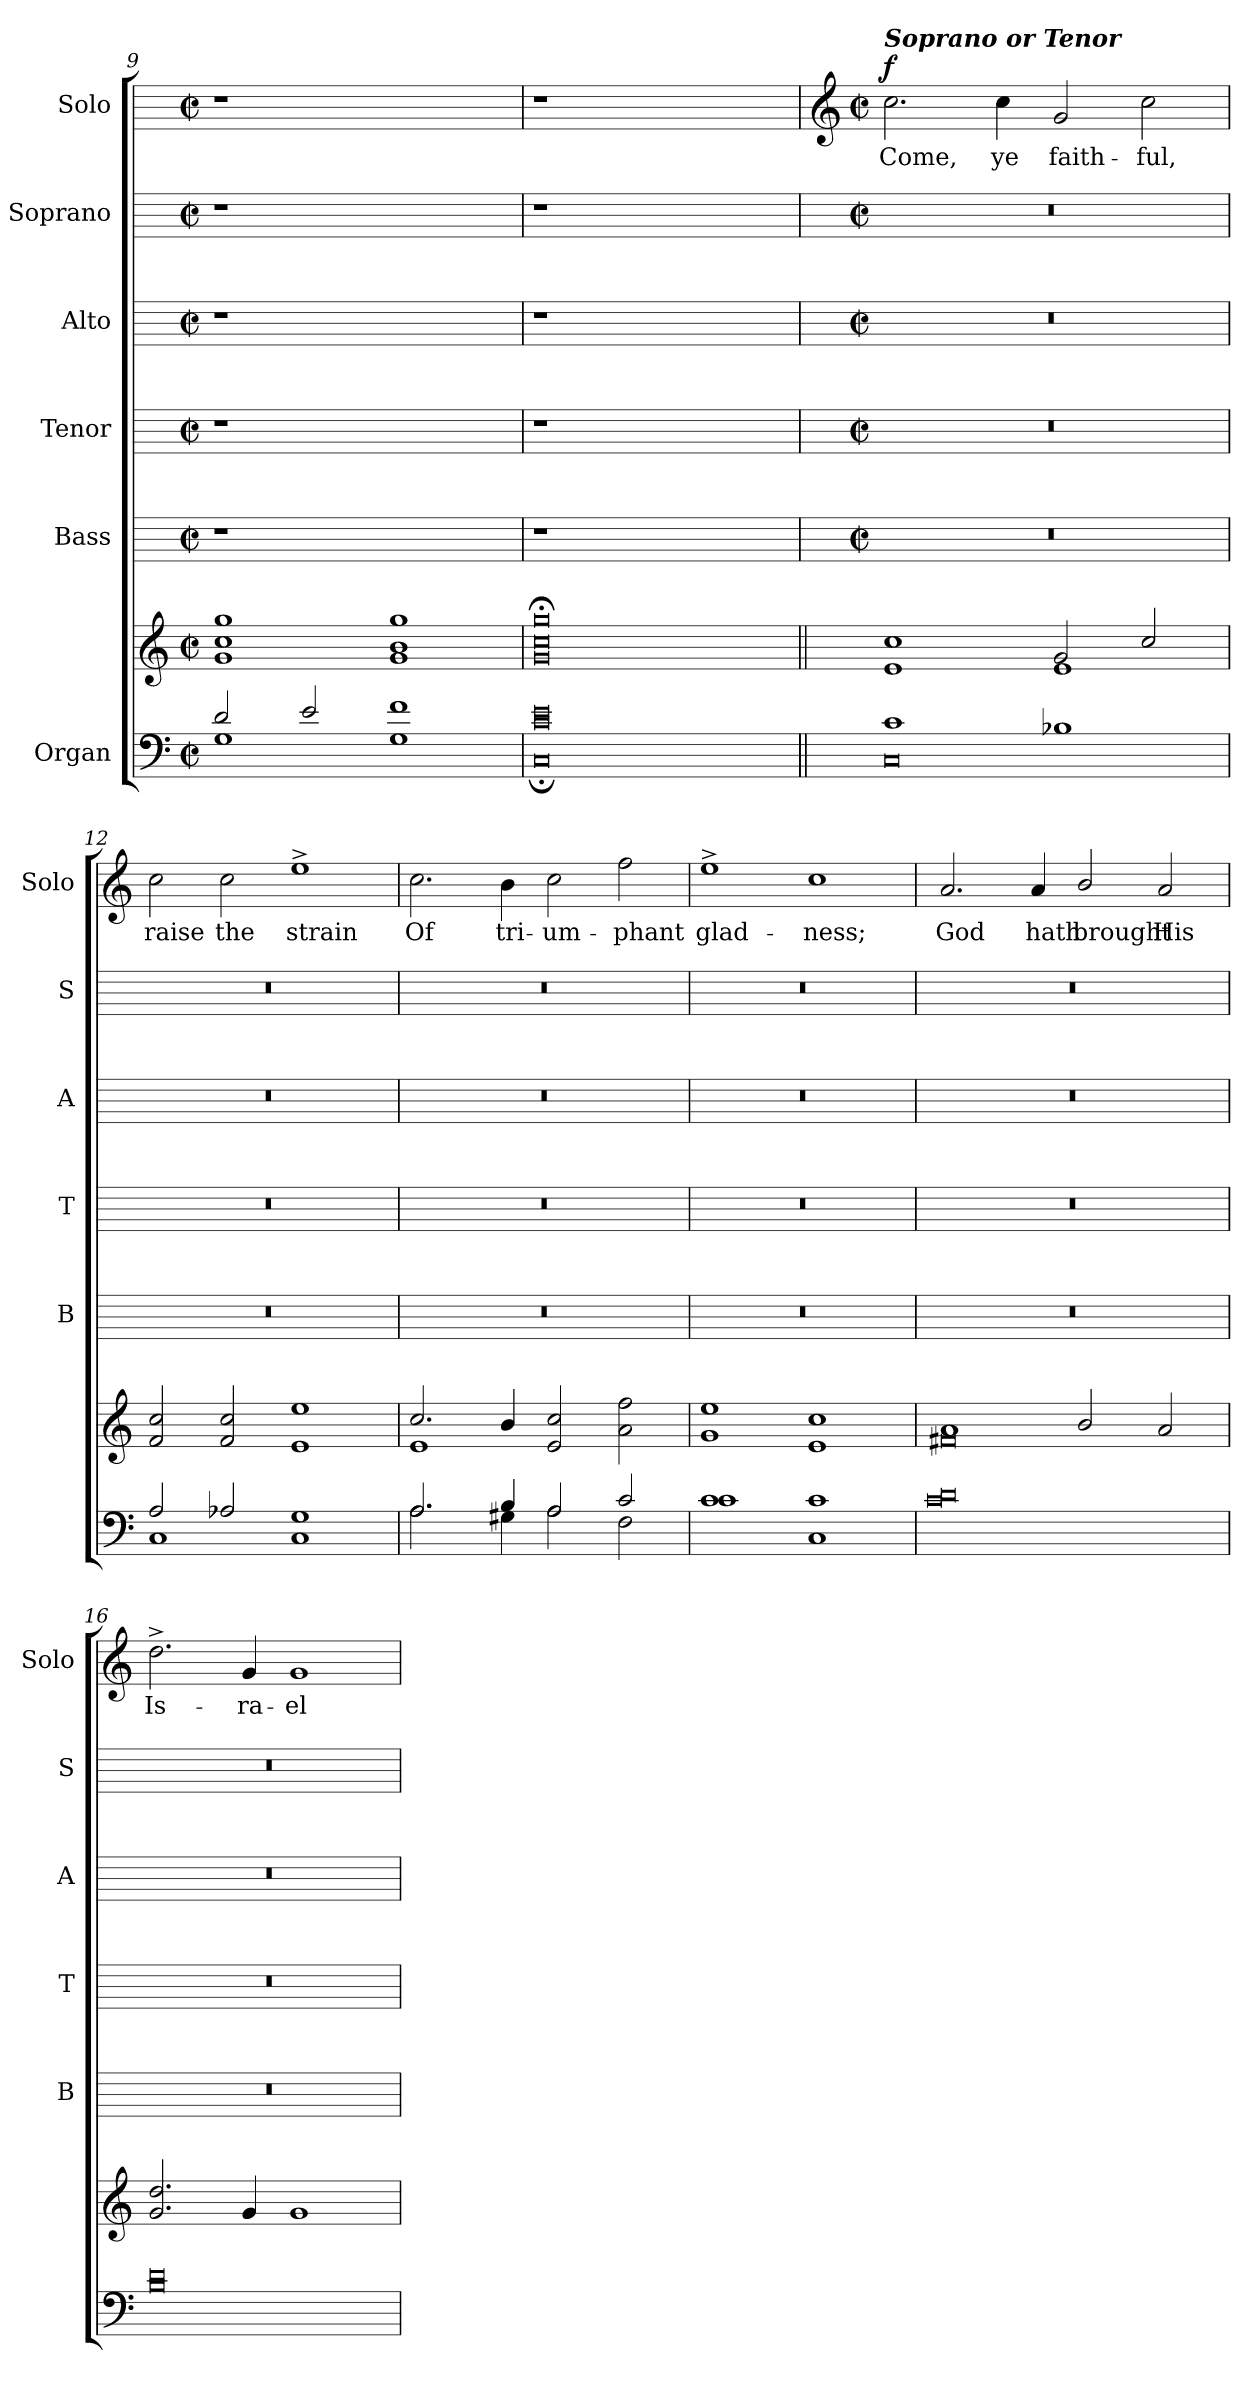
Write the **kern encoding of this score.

**kern	**kern	**dynam	**kern	**kern	**kern	**kern	**kern	**text	**dynam
*part6	*part6	*part6	*part5	*part4	*part3	*part2	*part1	*part1	*part1
*staff7	*staff6	*staff6/7	*staff5	*staff4	*staff3	*staff2	*staff1	*staff1	*staff1
*I"Organ	*	*	*I"Bass	*I"Tenor	*I"Alto	*I"Soprano	*I"Solo	*	*
*	*	*	*I'B	*I'T	*I'A	*I'S	*I'Solo	*	*
*clefF4	*clefG2	*	*	*	*	*	*	*	*
*k[]	*k[]	*	*	*	*	*	*	*	*
*C:	*C:	*	*	*	*	*	*	*	*
*M4/2	*M4/2	*	*M2/2	*M2/2	*M2/2	*M2/2	*M2/2	*	*
*met(c|)	*met(c|)	*	*met(c|)	*met(c|)	*met(c|)	*met(c|)	*met(c|)	*	*
=9	=9	=9	=9	=9	=9	=9	=9	=9	=9
*^	*^	*	*	*	*	*	*	*	*
2d/	1G\	1g 1cc 1gg	0ryy	.	1r	1r	1r	1r	1r	.	.
2e/	.	.	.	.	.	.	.	.	.	.	.
1f/	1G\	1g 1b 1gg	.	.	1ryy	1ryy	1ryy	1ryy	1ryy	.	.
=10	=10	=10	=10	=10	=10	=10	=10	=10	=10	=10	=10
0c/ 0e/	0C;\	0g;< 0cc;< 0gg;<	0ryy	.	1r	1r	1r	1r	1r	.	.
.	.	.	.	.	1ryy	1ryy	1ryy	1ryy	1ryy	.	.
!!LO:LB:g=z
=11||	=11||	=11||	=11||	=11	=11	=11	=11	=11	=11	=11	=11
*	*	*	*	*	*	*	*	*	*clefG2	*	*
*	*	*	*	*	*	*	*	*	*k[]	*	*
*	*	*	*	*	*	*	*	*	*C:	*	*
*	*	*	*	*	*M4/2	*M4/2	*M4/2	*M4/2	*M4/2	*	*
*	*	*	*	*	*met(c|)	*met(c|)	*met(c|)	*met(c|)	*met(c|)	*	*
!	!	!	!	!	!	!	!	!	!LO:TX:a:Bi:t=Soprano or Tenor	!	!
!	!	!	!	!LO:DY:b=2	!	!	!	!	!	!LO:LY:b	!
!	!	!	!	!LO:DY:n=1:b=2	!	!	!	!	!	!	!
!	!	!	!	!LO:DY:n=2:b	!	!	!	!	!	!	!
!	!	!	!	!LO:DY:n=3:b	!	!	!	!	!	!	!LO:DY:b
1c/	0C\	1cc	1e\	mf mf mf mf	0r	0r	0r	0r	2.cc	Come,	f
!	!	!	!	!	!	!	!	!	!	!LO:LY:b	!
.	.	.	.	.	.	.	.	.	4cc	ye	.
!	!	!	!	!	!	!	!	!	!	!LO:LY:b	!
1B-X/	.	2g	1e\	.	.	.	.	.	2g	faith-	.
!	!	!	!	!	!	!	!	!	!	!LO:LY:b	!
.	.	2cc	.	.	.	.	.	.	2cc	-ful,	.
=12	=12	=12	=12	=12	=12	=12	=12	=12	=12	=12	=12
!	!	!	!	!	!	!	!	!	!	!LO:LY:b	!
2A/	1C\	2f 2cc	0ryy	.	0r	0r	0r	0r	2cc	raise	.
!	!	!	!	!	!	!	!	!	!	!LO:LY:b	!
2A-X/	.	2f 2cc	.	.	.	.	.	.	2cc	the	.
!	!	!	!	!	!	!	!	!	!	!LO:LY:b	!
1G/	1C\	1e 1ee	.	.	.	.	.	.	1ee^	strain	.
=13	=13	=13	=13	=13	=13	=13	=13	=13	=13	=13	=13
!	!	!	!	!	!	!	!	!	!	!LO:LY:b	!
2.A/	2.A\	2.cc/	1e\	.	0r	0r	0r	0r	2.cc	Of	.
!	!	!	!	!	!	!	!	!	!	!LO:LY:b	!
4B/	4G#X\	4b/	.	.	.	.	.	.	4b	tri-	.
!	!	!	!	!	!	!	!	!	!	!LO:LY:b	!
2A/	2A\	2e 2cc	1ryy	.	.	.	.	.	2cc	-um-	.
!	!	!	!	!	!	!	!	!	!	!LO:LY:b	!
2c/	2F\	2a 2ff	.	.	.	.	.	.	2ff	-phant	.
=14	=14	=14	=14	=14	=14	=14	=14	=14	=14	=14	=14
!	!	!	!	!	!	!	!	!	!	!LO:LY:b	!
1c/	1c\	1g 1ee	0ryy	.	0r	0r	0r	0r	1ee^	glad-	.
!	!	!	!	!	!	!	!	!	!	!LO:LY:b	!
1c/	1C\	1e 1cc	.	.	.	.	.	.	1cc	-ness;	.
=15	=15	=15	=15	=15	=15	=15	=15	=15	=15	=15	=15
!	!	!	!	!	!	!	!	!	!	!LO:LY:b	!
0ryy	0c\ 0d\	1a	0f#X\	.	0r	0r	0r	0r	2.a	God	.
!	!	!	!	!	!	!	!	!	!	!LO:LY:b	!
.	.	.	.	.	.	.	.	.	4a	hath	.
!	!	!	!	!	!	!	!	!	!	!LO:LY:b	!
.	.	2b/	.	.	.	.	.	.	2b/	brought	.
!	!	!	!	!	!	!	!	!	!	!LO:LY:b	!
.	.	2a	.	.	.	.	.	.	2a	His	.
=16	=16	=16	=16	=16	=16	=16	=16	=16	=16	=16	=16
!	!	!	!	!	!	!	!	!	!	!LO:LY:b	!
0ryy	0B\ 0d\	2.g 2.dd	0ryy	.	0r	0r	0r	0r	2.dd^	Is-	.
!	!	!	!	!	!	!	!	!	!	!LO:LY:b	!
.	.	4g	.	.	.	.	.	.	4g	-ra-	.
!	!	!	!	!	!	!	!	!	!	!LO:LY:b	!
.	.	1g	.	.	.	.	.	.	1g	-el	.
*v	*v	*	*	*	*	*	*	*	*	*	*
*	*v	*v	*	*	*	*	*	*	*	*
=	=	=	=	=	=	=	=	=	=
*-	*-	*-	*-	*-	*-	*-	*-	*-	*-
